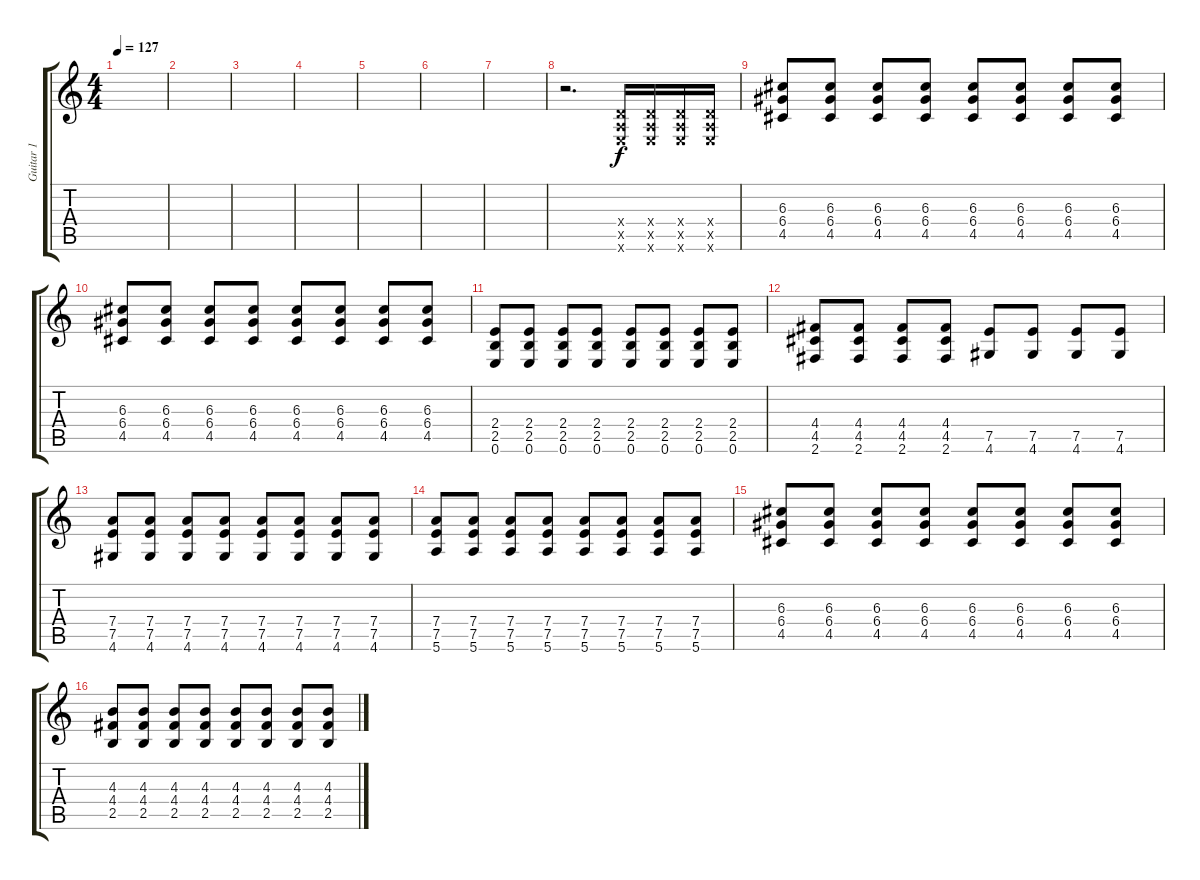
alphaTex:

\track ("Guitar 1" "Guitar 1") {instrument distortionguitar}
\staff {score tabs}
\tuning (E4 B3 G3 D3 A2 E2) {hide}
\ts (4 4)
\tempo 127
\clef g2
\ks c
|
|
|
|
|
|
|
r.2{d} (0.4{x} 0.5{x} 0.6{x}).16 (0.4{x} 0.5{x} 0.6{x}).16 (0.4{x} 0.5{x} 0.6{x}).16 (0.4{x} 0.5{x} 0.6{x}).16 |
(6.3 6.4 4.5).8 (6.3 6.4 4.5).8 (6.3 6.4 4.5).8 (6.3 6.4 4.5).8 (6.3 6.4 4.5).8 (6.3 6.4 4.5).8 (6.3 6.4 4.5).8 (6.3 6.4 4.5).8 |
(6.3 6.4 4.5).8 (6.3 6.4 4.5).8 (6.3 6.4 4.5).8 (6.3 6.4 4.5).8 (6.3 6.4 4.5).8 (6.3 6.4 4.5).8 (6.3 6.4 4.5).8 (6.3 6.4 4.5).8 |
(2.4 2.5 0.6).8 (2.4 2.5 0.6).8 (2.4 2.5 0.6).8 (2.4 2.5 0.6).8 (2.4 2.5 0.6).8 (2.4 2.5 0.6).8 (2.4 2.5 0.6).8 (2.4 2.5 0.6).8 |
(4.4 4.5 2.6).8 (4.4 4.5 2.6).8 (4.4 4.5 2.6).8 (4.4 4.5 2.6).8 (7.5 4.6).8 (7.5 4.6).8 (7.5 4.6).8 (7.5 4.6).8 |
(7.4 7.5 4.6).8 (7.4 7.5 4.6).8 (7.4 7.5 4.6).8 (7.4 7.5 4.6).8 (7.4 7.5 4.6).8 (7.4 7.5 4.6).8 (7.4 7.5 4.6).8 (7.4 7.5 4.6).8 |
(7.4 7.5 5.6).8 (7.4 7.5 5.6).8 (7.4 7.5 5.6).8 (7.4 7.5 5.6).8 (7.4 7.5 5.6).8 (7.4 7.5 5.6).8 (7.4 7.5 5.6).8 (7.4 7.5 5.6).8 |
(6.3 6.4 4.5).8 (6.3 6.4 4.5).8 (6.3 6.4 4.5).8 (6.3 6.4 4.5).8 (6.3 6.4 4.5).8 (6.3 6.4 4.5).8 (6.3 6.4 4.5).8 (6.3 6.4 4.5).8 |
(4.3 4.4 2.5).8 (4.3 4.4 2.5).8 (4.3 4.4 2.5).8 (4.3 4.4 2.5).8 (4.3 4.4 2.5).8 (4.3 4.4 2.5).8 (4.3 4.4 2.5).8 (4.3 4.4 2.5).8
